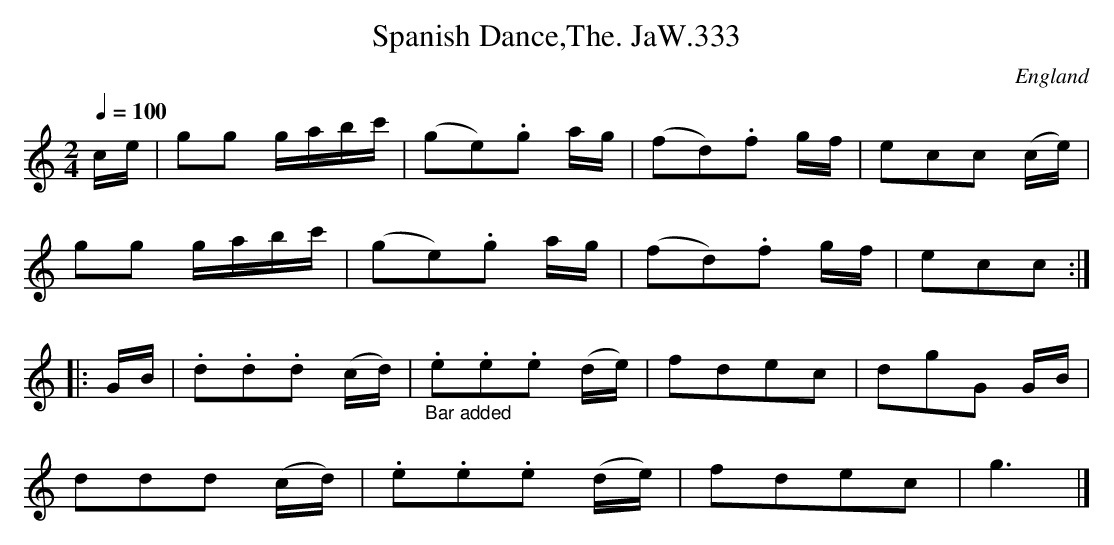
X:1
T:Spanish Dance,The. JaW.333
L:1/8
M:2/4
O:England
Q:1/4=100
K:C
c/e/|gg g/a/b/c'/|(ge).g a/g/|(fd).f g/f/|ecc (c/e/)|!
gg g/a/b/c'/|(ge).g a/g/|(fd).f g/f/|ecc :|!
|:G/B/|.d.d.d (c/d/)|"_Bar added".e.e.e (d/e/)|fdec|dgG G/B/|!
ddd (c/d/)|.e.e.e (d/e/)|fdec|g3|]
